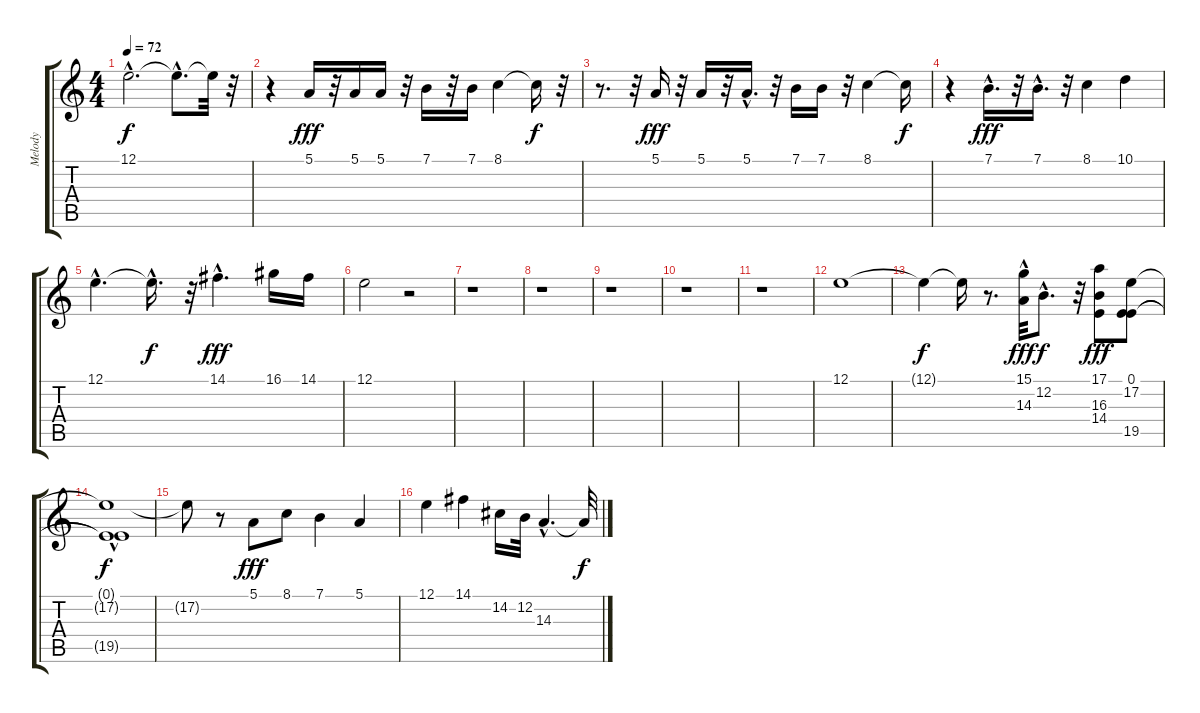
\track ("Melody" "Melody") {instrument flute}
\staff {score tabs}
\tuning (E4 B3 G3 D3 A2 E2) {hide}
\ts (4 4)
\tempo 72
\clef g2
\ks c
12.1{hac t}.2{d dy f} 12.1{hac t}.8{d} 12.1{t}.32 r.32 |
r.4 5.1.16{dy fff} r.32 5.1.16 5.1.16 r.32 7.1.16 r.32 7.1.16 8.1.4 8.1{t}.16{dy f} r.32 |
r.8{d} r.32 5.1.16{dy fff} r.32 5.1.16 r.32 5.1{hac}.16{d} r.32 7.1.16 7.1.16 r.32 8.1.4 8.1{t}.16{dy f} |
r.4 7.1{hac}.16{d dy fff} r.32 7.1{hac}.16{d} r.32 8.1.4 10.1.4 |
12.1{hac}.4{d} 12.1{hac t}.16{d dy f} r.32 14.1{hac}.4{d dy fff} 16.1.16 14.1.16 |
12.1.2 r.2 |
r.1 |
r.1 |
r.1 |
r.1 |
r.1 |
12.1.1 |
12.1{t}.4{dy f} 12.1{t}.16 r.8{d} (15.1{hac} 14.3).32{dy fff} 12.2{hac}.8{d dy f} r.32 (17.1 16.3 14.4).8{dy fff} (0.1 17.2 19.5).8 |
(0.1{hac t} 17.2{t} 19.5{t}).1{dy f} |
17.2{t}.8 r.8 5.1.8{dy fff} 8.1.8 7.1.4 5.1.4 |
12.1.4 14.1.4 14.2.16 12.2.32 14.3{hac}.4{d} 14.3{t}.32{dy f}
